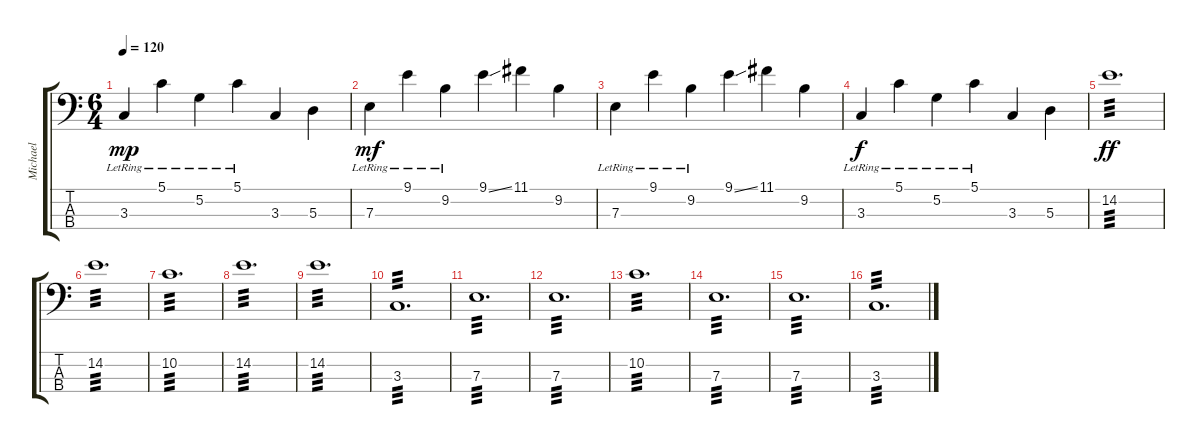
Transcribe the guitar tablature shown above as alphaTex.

\track ("Michael" "Michael") {instrument electricbasspick}
\staff {score tabs}
\tuning (G2 D2 A1 E1) {hide}
\ts (6 4)
\tempo 120
\clef f4
\ks c
3.3{lr}.4{dy mp} 5.1{lr}.4 5.2{lr}.4 5.1{lr}.4 3.3.4 5.3.4 |
7.3{lr}.4{dy mf} 9.1{lr}.4 9.2{lr}.4 9.1{ss}.4 11.1.4 9.2.4 |
7.3{lr}.4 9.1{lr}.4 9.2{lr}.4 9.1{ss}.4 11.1.4 9.2.4 |
3.3{lr}.4{dy f} 5.1{lr}.4 5.2{lr}.4 5.1{lr}.4 3.3.4 5.3.4 |
14.2.1{d tp 3 dy ff} |
14.2.1{d tp 3} |
10.2.1{d tp 3} |
14.2.1{d tp 3} |
14.2.1{d tp 3} |
3.3.1{d tp 3} |
7.3.1{d tp 3} |
7.3.1{d tp 3} |
10.2.1{d tp 3} |
7.3.1{d tp 3} |
7.3.1{d tp 3} |
3.3.1{d tp 3}
